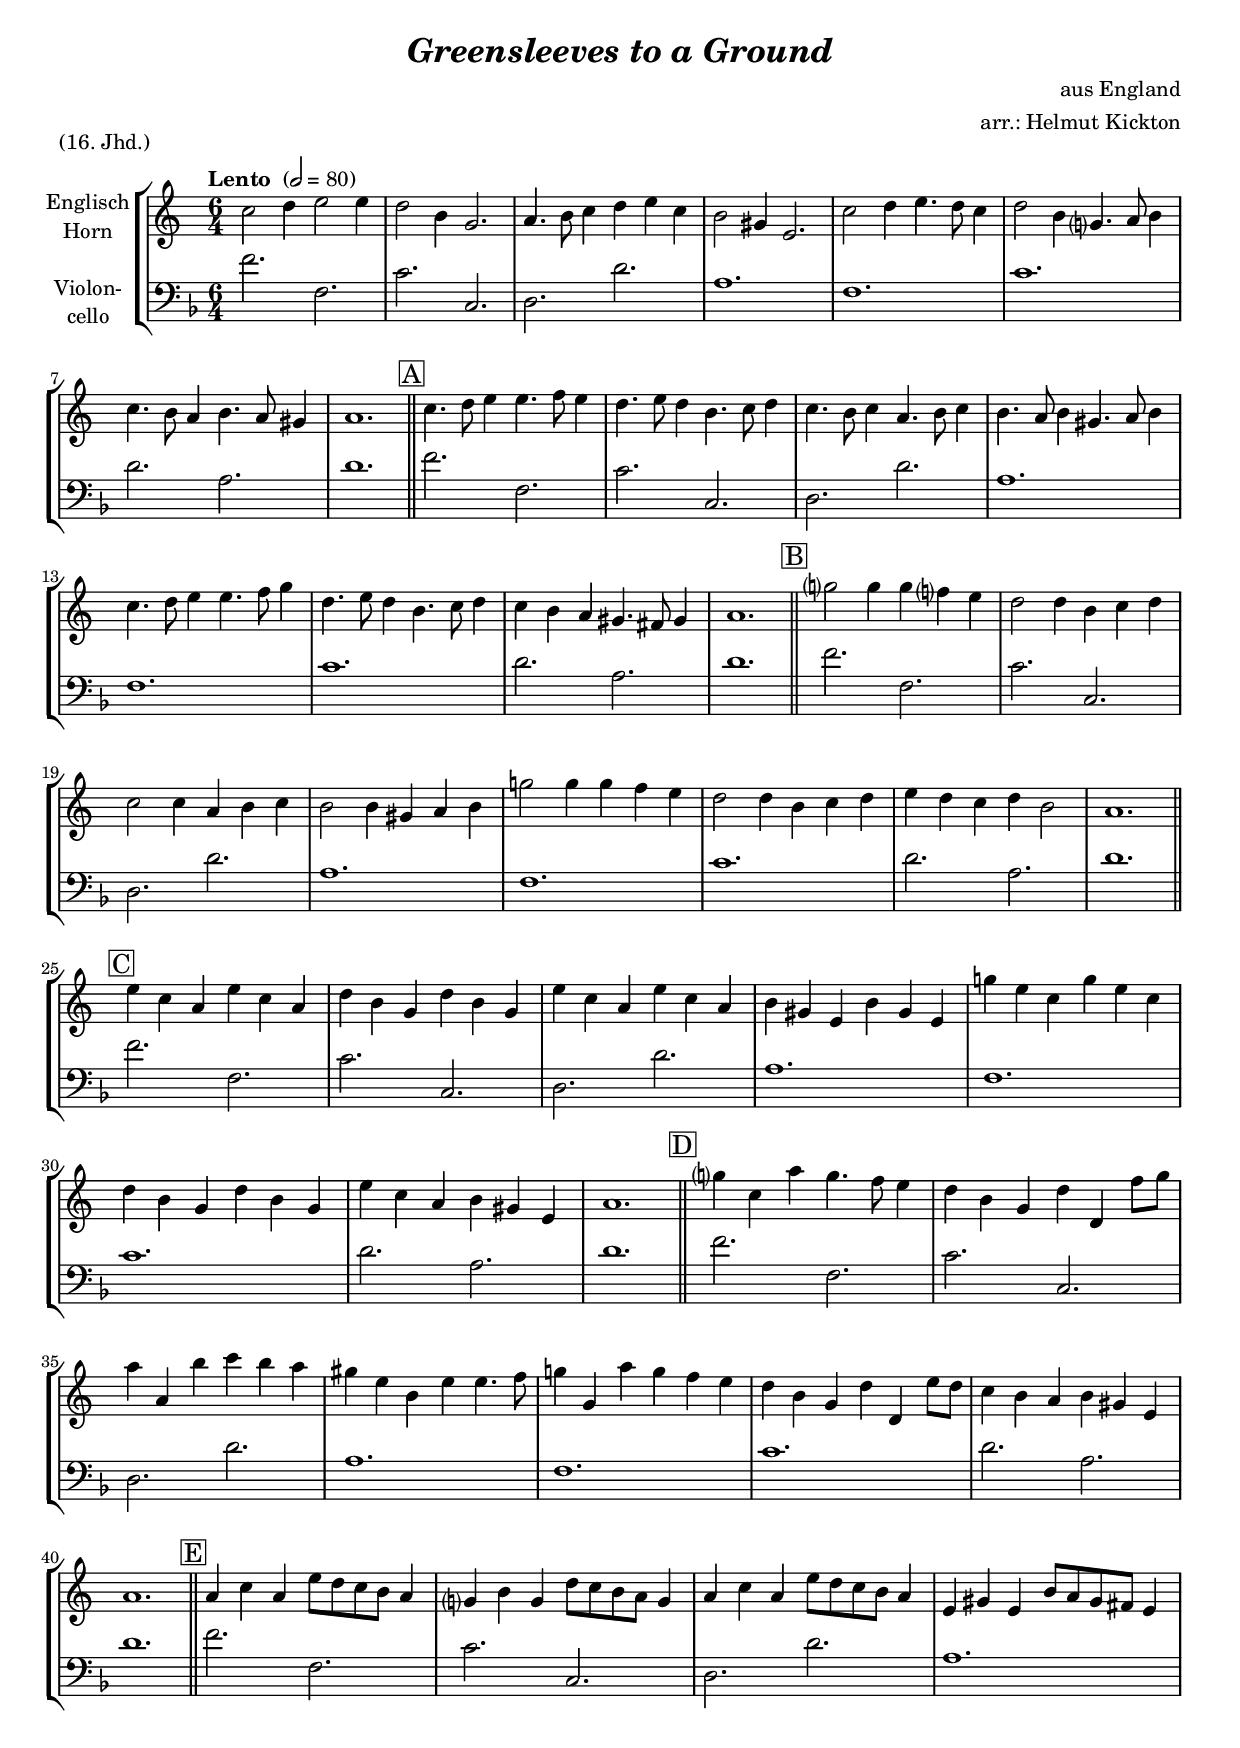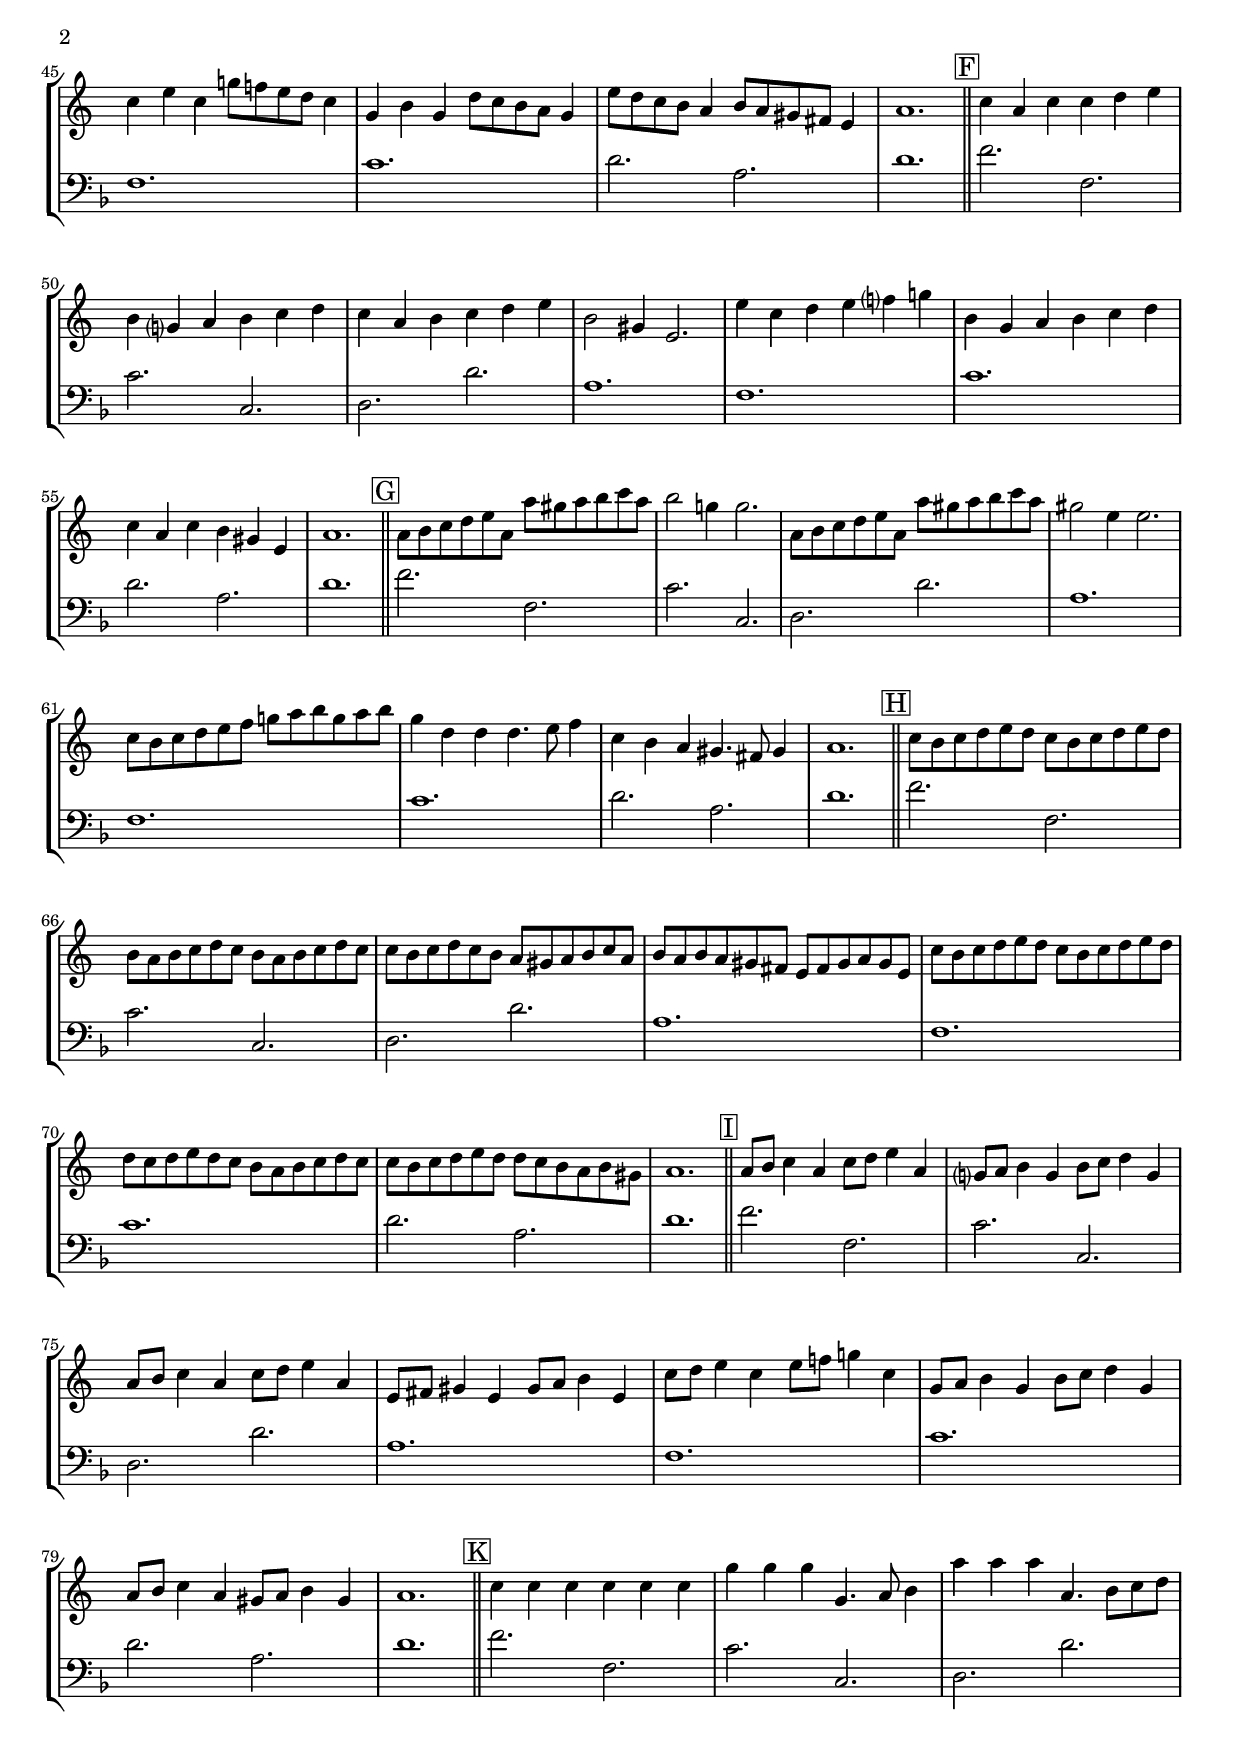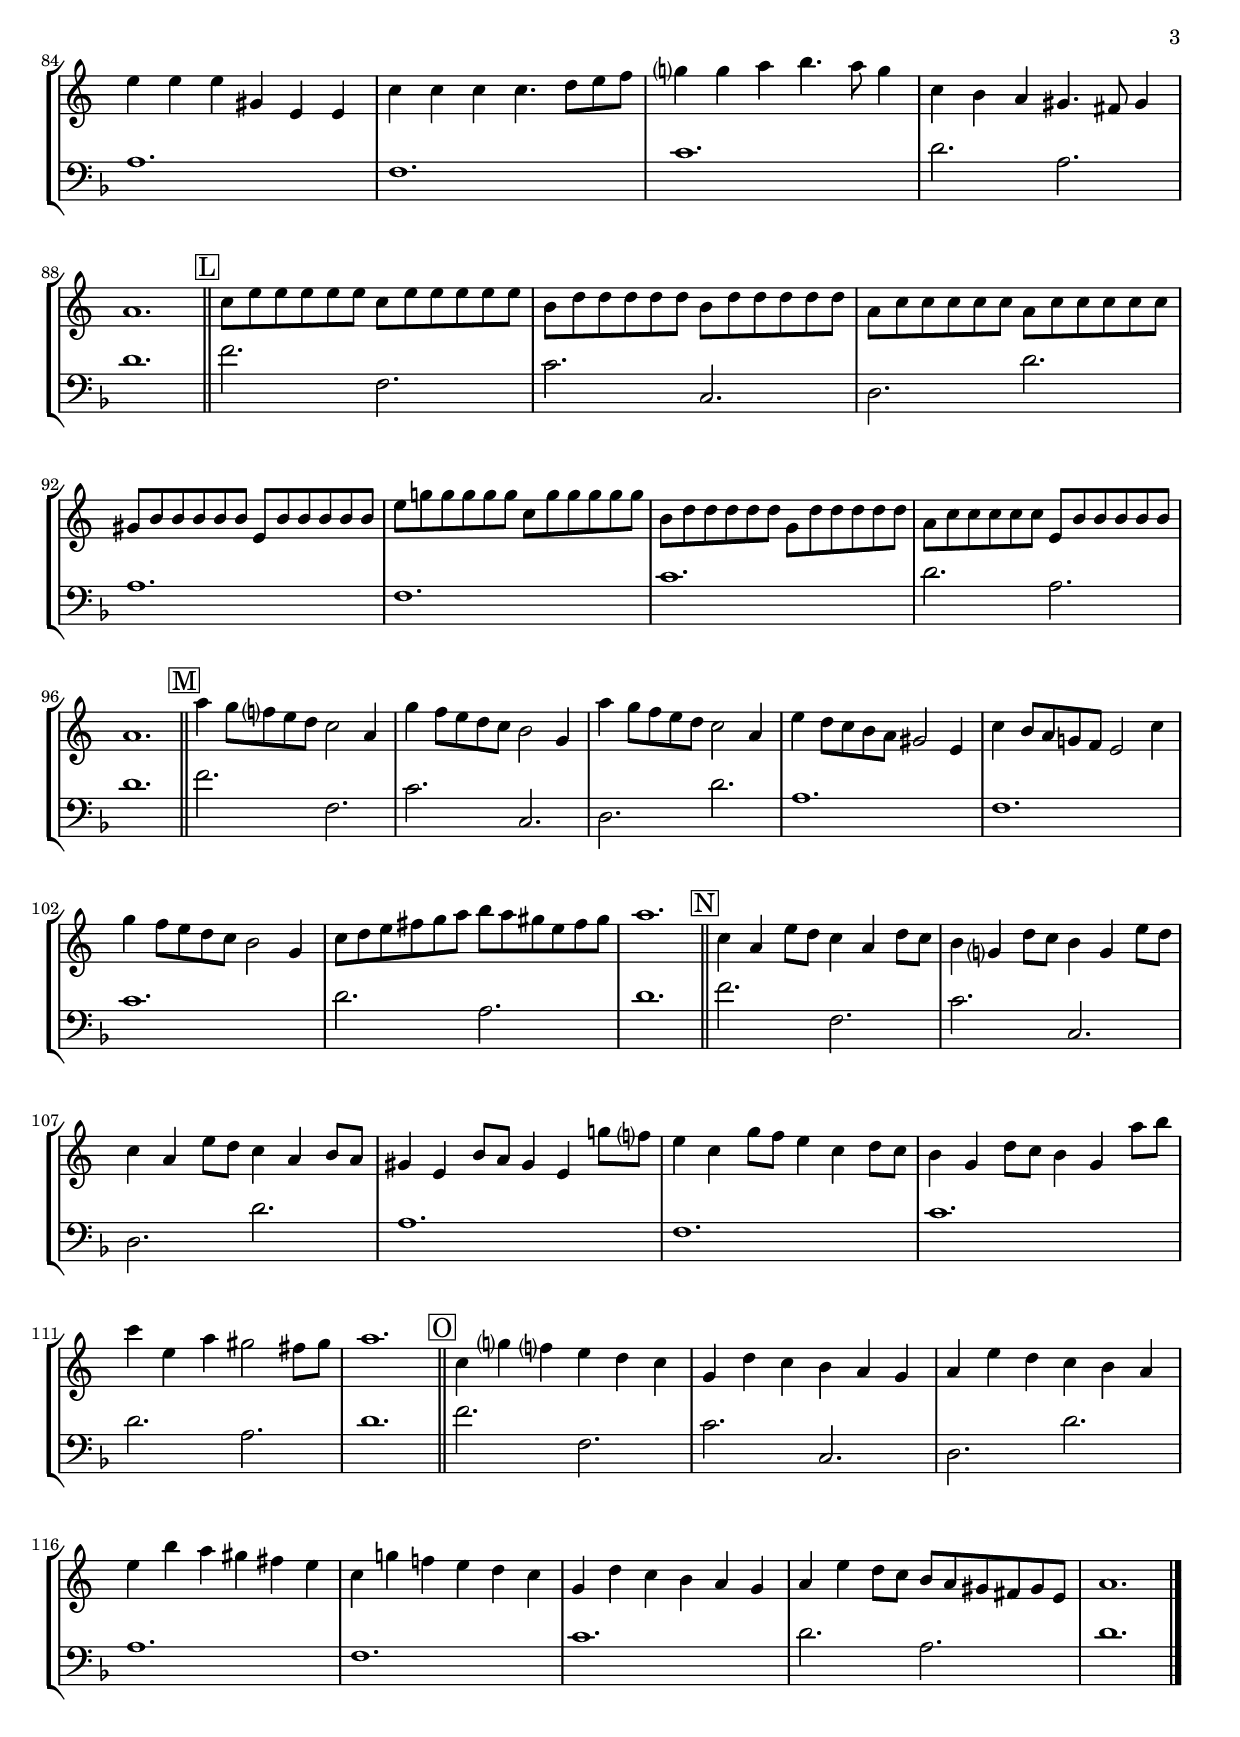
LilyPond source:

\version "2.14.2"
\include "deutsch.ly"

#(set-global-staff-size 18.25)

\header {
  title     = \markup \bold \italic "Greensleeves to a Ground"
  composer  = "aus England"
  arranger  = "arr.: Helmut Kickton"
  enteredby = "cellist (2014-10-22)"
  piece     = "(16. Jhd.)"
}

voiceconsts = {
  \key c \major
  \time 6/4
  \tempo "Lento " 2=80
  %\numericTimeSignature
  \compressFullBarRests
  % \set tupletSpannerDuration = #(ly:make-moment 1 8)
}

mifl = "clarinet"
mihi = "string ensemble 1"
milo = "drawbar organ"

boxa = { \bar "||" \mark \markup \box "A" }
boxb = { \bar "||" \mark \markup \box "B" }
boxc = { \bar "||" \mark \markup \box "C" }
boxd = { \bar "||" \mark \markup \box "D" }
boxe = { \bar "||" \mark \markup \box "E" }
boxf = { \bar "||" \mark \markup \box "F" }
boxg = { \bar "||" \mark \markup \box "G" }
boxh = { \bar "||" \mark \markup \box "H" }
boxi = { \bar "||" \mark \markup \box "I" }
boxk = { \bar "||" \mark \markup \box "K" }
boxl = { \bar "||" \mark \markup \box "L" }
boxm = { \bar "||" \mark \markup \box "M" }
boxn = { \bar "||" \mark \markup \box "N" }
boxo = { \bar "||" \mark \markup \box "O" }

va = \relative c'' {
   \voiceconsts
   \clef "treble"

   c2 d4 e2 e4
   d2 h4 g2.
   a4. h8 c4 d e c
   h2 gis4 e2.
   c'2 d4 e4. d8 c4
   d2 h4 g?4. a8 h4
   c4. h8 a4 h4. a8 gis4

   a1. \boxa
   c4. d8 e4 e4. f8 e4
   d4. e8 d4 h4. c8 d4
   c4. h8 c4 a4. h8 c4
   h4. a8 h4 gis4. a8 h4
   c4. d8 e4 e4. f8 g4

   d4. e8 d4 h4. c8 d4
   c h a gis4. fis8 gis4
   a1. \boxb
   g'?2 g4 g f? e
   d2 d4 h c d
   c2 c4 a h c
   h2 h4 gis a h

   g'!2 g4 g f e
   d2 d4 h c d
   e d c d h2
   a1. \boxc
   e'4 c a e' c a
   d h g d' h g
   e' c a e' c a

   h gis e h' gis e
   g'! e c g' e c
   d h g d' h g
   e' c a h gis e
   a1. \boxd
   g'?4 c, a' g4. f8 e4

   d h g d' d, f'8 g
   a4 a, h' c h a
   gis e h e e4. f8
   g!4 g, a' g f e
   d h g d' d, e'8 d

   c4 h a h gis e
   a1. \boxe
   a4 c a e'8 d c h a4
   g? h g d'8 c h a g4
   a c a e'8 d c h a4

   e gis e h'8 a gis fis e4
   c' e c g'!8 f! e d c4
   g h g d'8 c h a g4
   e'8 d c h a4 h8 a gis fis e4
   a1. \boxf

   c4 a c c d e
   h g? a h c d
   c a h c d e
   h2 gis4 e2.
   e'4 c d e f? g!
   h, g a h c d

   c a c h gis e
   a1. \boxg
   a8 h c d e a, a' gis a h c a
   h2 g!4 g2.
   a,8 h c d e a, a' gis a h c a

   gis2 e4 e2.
   c8 h c d e f g! a h g a h
   g4 d d d4. e8 f4
   c h a gis4. fis8 gis4
   a1. \boxh

   c8 h c d e d c h c d e d
   h a h c d c h a h c d c
   c h c d c h a gis a h c a

   h a h a gis fis e fis gis a gis e
   c' h c d e d c h c d e d
   d c d e d c h a h c d c

   c h c d e d d c h a h gis
   a1. \boxi
   a8 h c4 a c8 d e4 a,
   g?8 a h4 g h8 c d4 g,
   a8 h c4 a c8 d e4 a,

   e8 fis gis4 e gis8 a h4 e,
   c'8 d e4 c e8 f! g!4 c,
   g8 a h4 g h8 c d4 g,
   a8 h c4 a gis8 a h4 gis
   a1. \boxk

   c4 c c c c c
   g' g g g,4. a8 h4
   a' a a a,4. h8 c d
   e4 e e gis, e e
   c' c c c4. d8 e f

   g?4 g a h4. a8 g4
   c, h a gis4. fis8 gis4
   a1. \boxl
   c8 e e e e e c e e e e e

   h d d d d d h d d d d d
   a c c c c c a c c c c c
   gis h h h h h e, h' h h h h

   e g! g g g g c, g' g g g g
   h, d d d d d g, d' d d d d
   a c c c c c e, h' h h h h
   a1. \boxm

   a'4 g8 f? e d c2 a4
   g' f8 e d c h2 g4
   a' g8 f e d c2 a4
   e' d8 c h a gis2 e4
   c' h8 a g! f e2 c'4

   g' f8 e d c h2 g4
   c8 d e fis g a h a gis e fis gis
   a1. \boxn

   c,4 a e'8 d c4 a d8 c
   h4 g? d'8 c h4 g e'8 d

   c4 a e'8 d c4 a h8 a
   gis4 e h'8 a gis4 e g'!8 f?
   e4 c g'8 f e4 c d8 c
   h4 g d'8 c h4 g a'8 h

   c4 e, a gis2 fis8 gis
   a1. \boxo
   c,4 g'? f? e d c
   g d' c h a g
   a e' d c h a
   e' h' a gis fis e

   c g'! f! e d c
   g d' c h a g
   a e' d8 c h a gis fis gis e
   a1. \bar "|."
}

vb = \relative c' {
   \voiceconsts
   \clef "bass"

   \repeat unfold 15 {
     c2. c,
     g' g,
     a a'
     e1.
     c
     g'
     a2. e
     a1.
   } \bar "|."
}


music = \new StaffGroup <<
      \new Staff {
        \set Staff.midiInstrument = \mifl
        \set Staff.instrumentName = \markup \center-column { "Englisch" "Horn" }
        \transpose c c { \va }
      }

      \new Staff {
        \set Staff.midiInstrument = \milo
        \set Staff.instrumentName = \markup \center-column { "Violon-" "cello" }
        \transpose c f { \vb }
      }
>>

\book {
  \score {
   \music
    \layout {}
  }

  \score {
    \unfoldRepeats \music

    \midi {
      \context {
        \Score
      }
    }
  }
}
